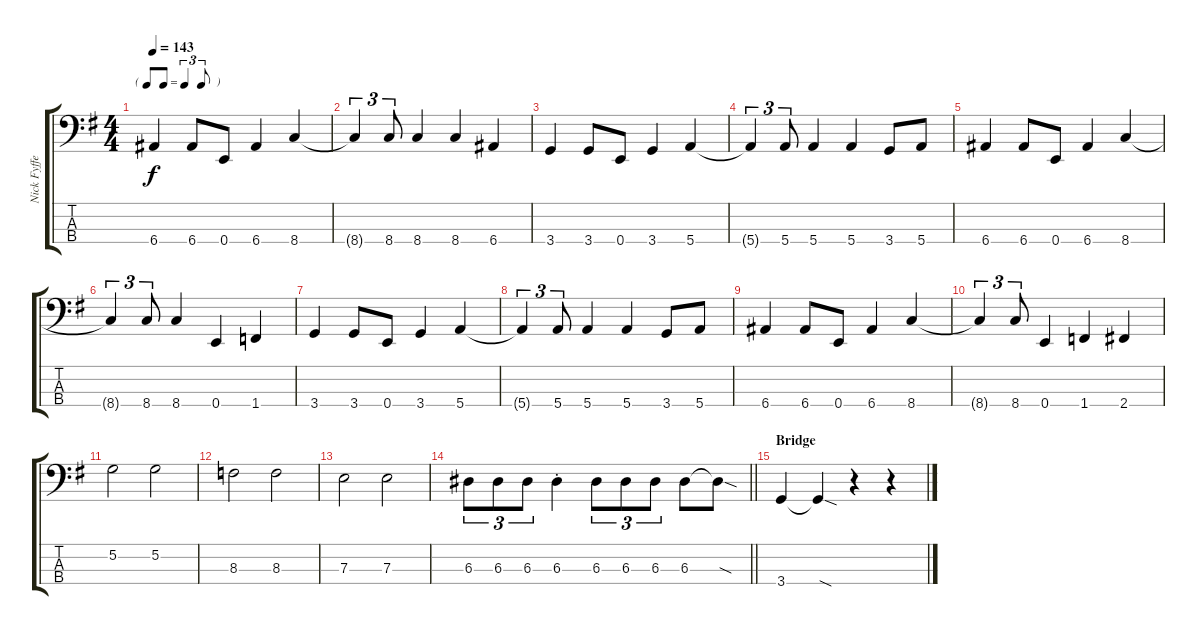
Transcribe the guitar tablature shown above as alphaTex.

\track ("Nick Fyffe" "Nick Fyffe") {instrument electricbassfinger}
\staff {score tabs}
\tuning (G2 D2 A1 E1) {hide}
\ts (4 4)
\tf triplet8th
\tempo 143
\clef f4
\ks g
6.4.4{dy f} 6.4.8 0.4.8 6.4.4 8.4.4 |
8.4{t}.4{tu (3 2)} 8.4.8{tu (3 2)} 8.4.4 8.4.4 6.4.4 |
3.4.4 3.4.8 0.4.8 3.4.4 5.4.4 |
5.4{t}.4{tu (3 2)} 5.4.8{tu (3 2)} 5.4.4 5.4.4 3.4.8 5.4.8 |
6.4.4 6.4.8 0.4.8 6.4.4 8.4.4 |
8.4{t}.4{tu (3 2)} 8.4.8{tu (3 2)} 8.4.4 0.4.4 1.4.4 |
3.4.4 3.4.8 0.4.8 3.4.4 5.4.4 |
5.4{t}.4{tu (3 2)} 5.4.8{tu (3 2)} 5.4.4 5.4.4 3.4.8 5.4.8 |
6.4.4 6.4.8 0.4.8 6.4.4 8.4.4 |
8.4{t}.4{tu (3 2)} 8.4.8{tu (3 2)} 0.4.4 1.4.4 2.4.4 |
5.2.2 5.2.2 |
8.3.2 8.3.2 |
7.3.2 7.3.2 |
\barLineRight lightlight
6.3.8{tu (3 2)} 6.3.8{tu (3 2)} 6.3.8{tu (3 2)} 6.3{st}.4 6.3.8{tu (3 2)} 6.3.8{tu (3 2)} 6.3.8{tu (3 2)} 6.3.8 6.3{sod t}.8 |
\section ("" "Bridge")
3.4.4 3.4{sod t}.4 r.4 r.4
